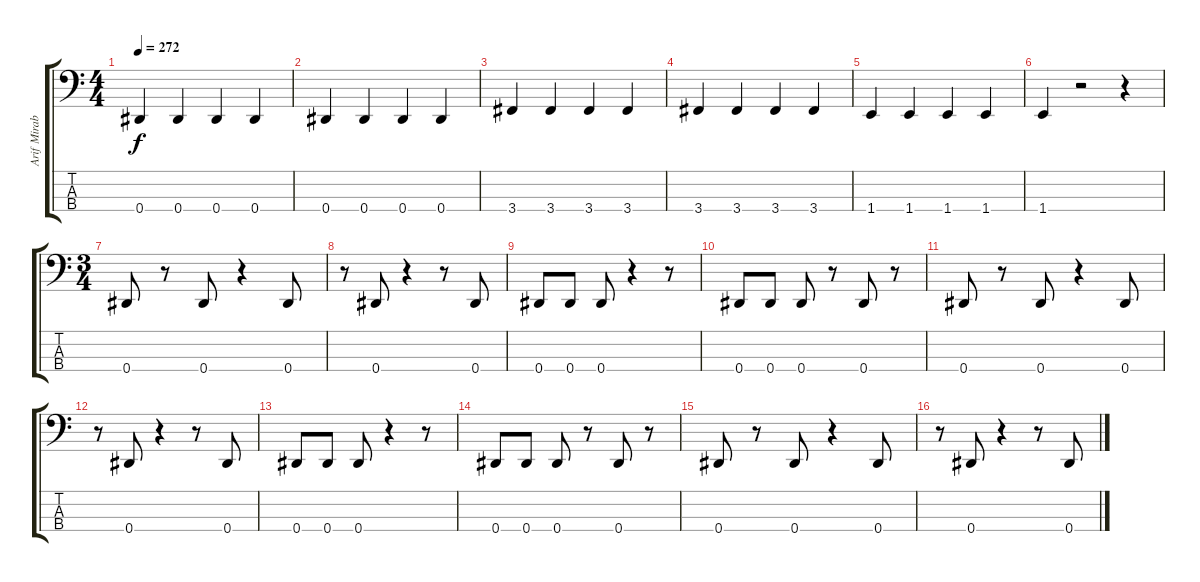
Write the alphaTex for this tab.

\track ("Arif Mirabdolbaghi" "Arif Mirab") {instrument electricbassfinger}
\staff {score tabs}
\tuning (Gb2 Db2 Ab1 Eb1) {hide}
\ts (4 4)
\tempo 272
\clef f4
\ks c
0.4.4{dy f} 0.4.4 0.4.4 0.4.4 |
0.4.4 0.4.4 0.4.4 0.4.4 |
3.4.4 3.4.4 3.4.4 3.4.4 |
3.4.4 3.4.4 3.4.4 3.4.4 |
1.4.4 1.4.4 1.4.4 1.4.4 |
1.4.4 r.2 r.4 |
\ts (3 4)
0.4.8 r.8 0.4.8 r.4 0.4.8 |
r.8 0.4.8 r.4 r.8 0.4.8 |
0.4.8 0.4.8 0.4.8 r.4 r.8 |
0.4.8 0.4.8 0.4.8 r.8 0.4.8 r.8 |
0.4.8 r.8 0.4.8 r.4 0.4.8 |
r.8 0.4.8 r.4 r.8 0.4.8 |
0.4.8 0.4.8 0.4.8 r.4 r.8 |
0.4.8 0.4.8 0.4.8 r.8 0.4.8 r.8 |
0.4.8 r.8 0.4.8 r.4 0.4.8 |
r.8 0.4.8 r.4 r.8 0.4.8
